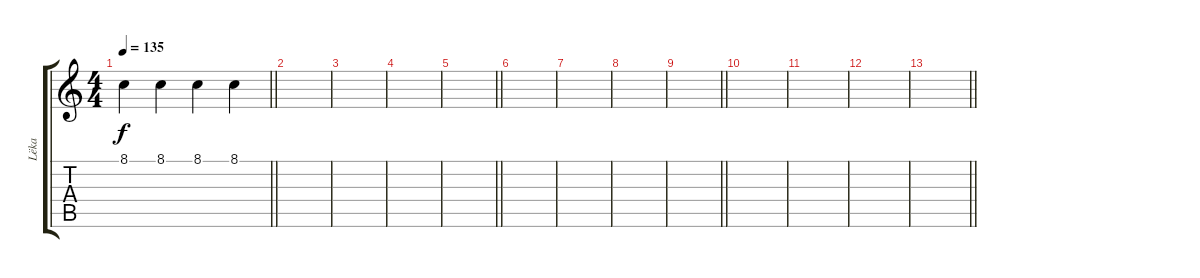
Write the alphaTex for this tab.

\track ("Lёka" "Lёka") {instrument violin}
\staff {score tabs}
\tuning (E4 B3 G3 D3 A2 E2) {hide}
\ts (4 4)
\tempo 135
\clef g2
\barLineRight lightlight
\ks c
8.1.4{dy f} 8.1.4 8.1.4 8.1.4 |
|
|
|
\barLineRight lightlight
|
|
|
|
\barLineRight lightlight
|
|
|
|
\barLineRight lightlight
